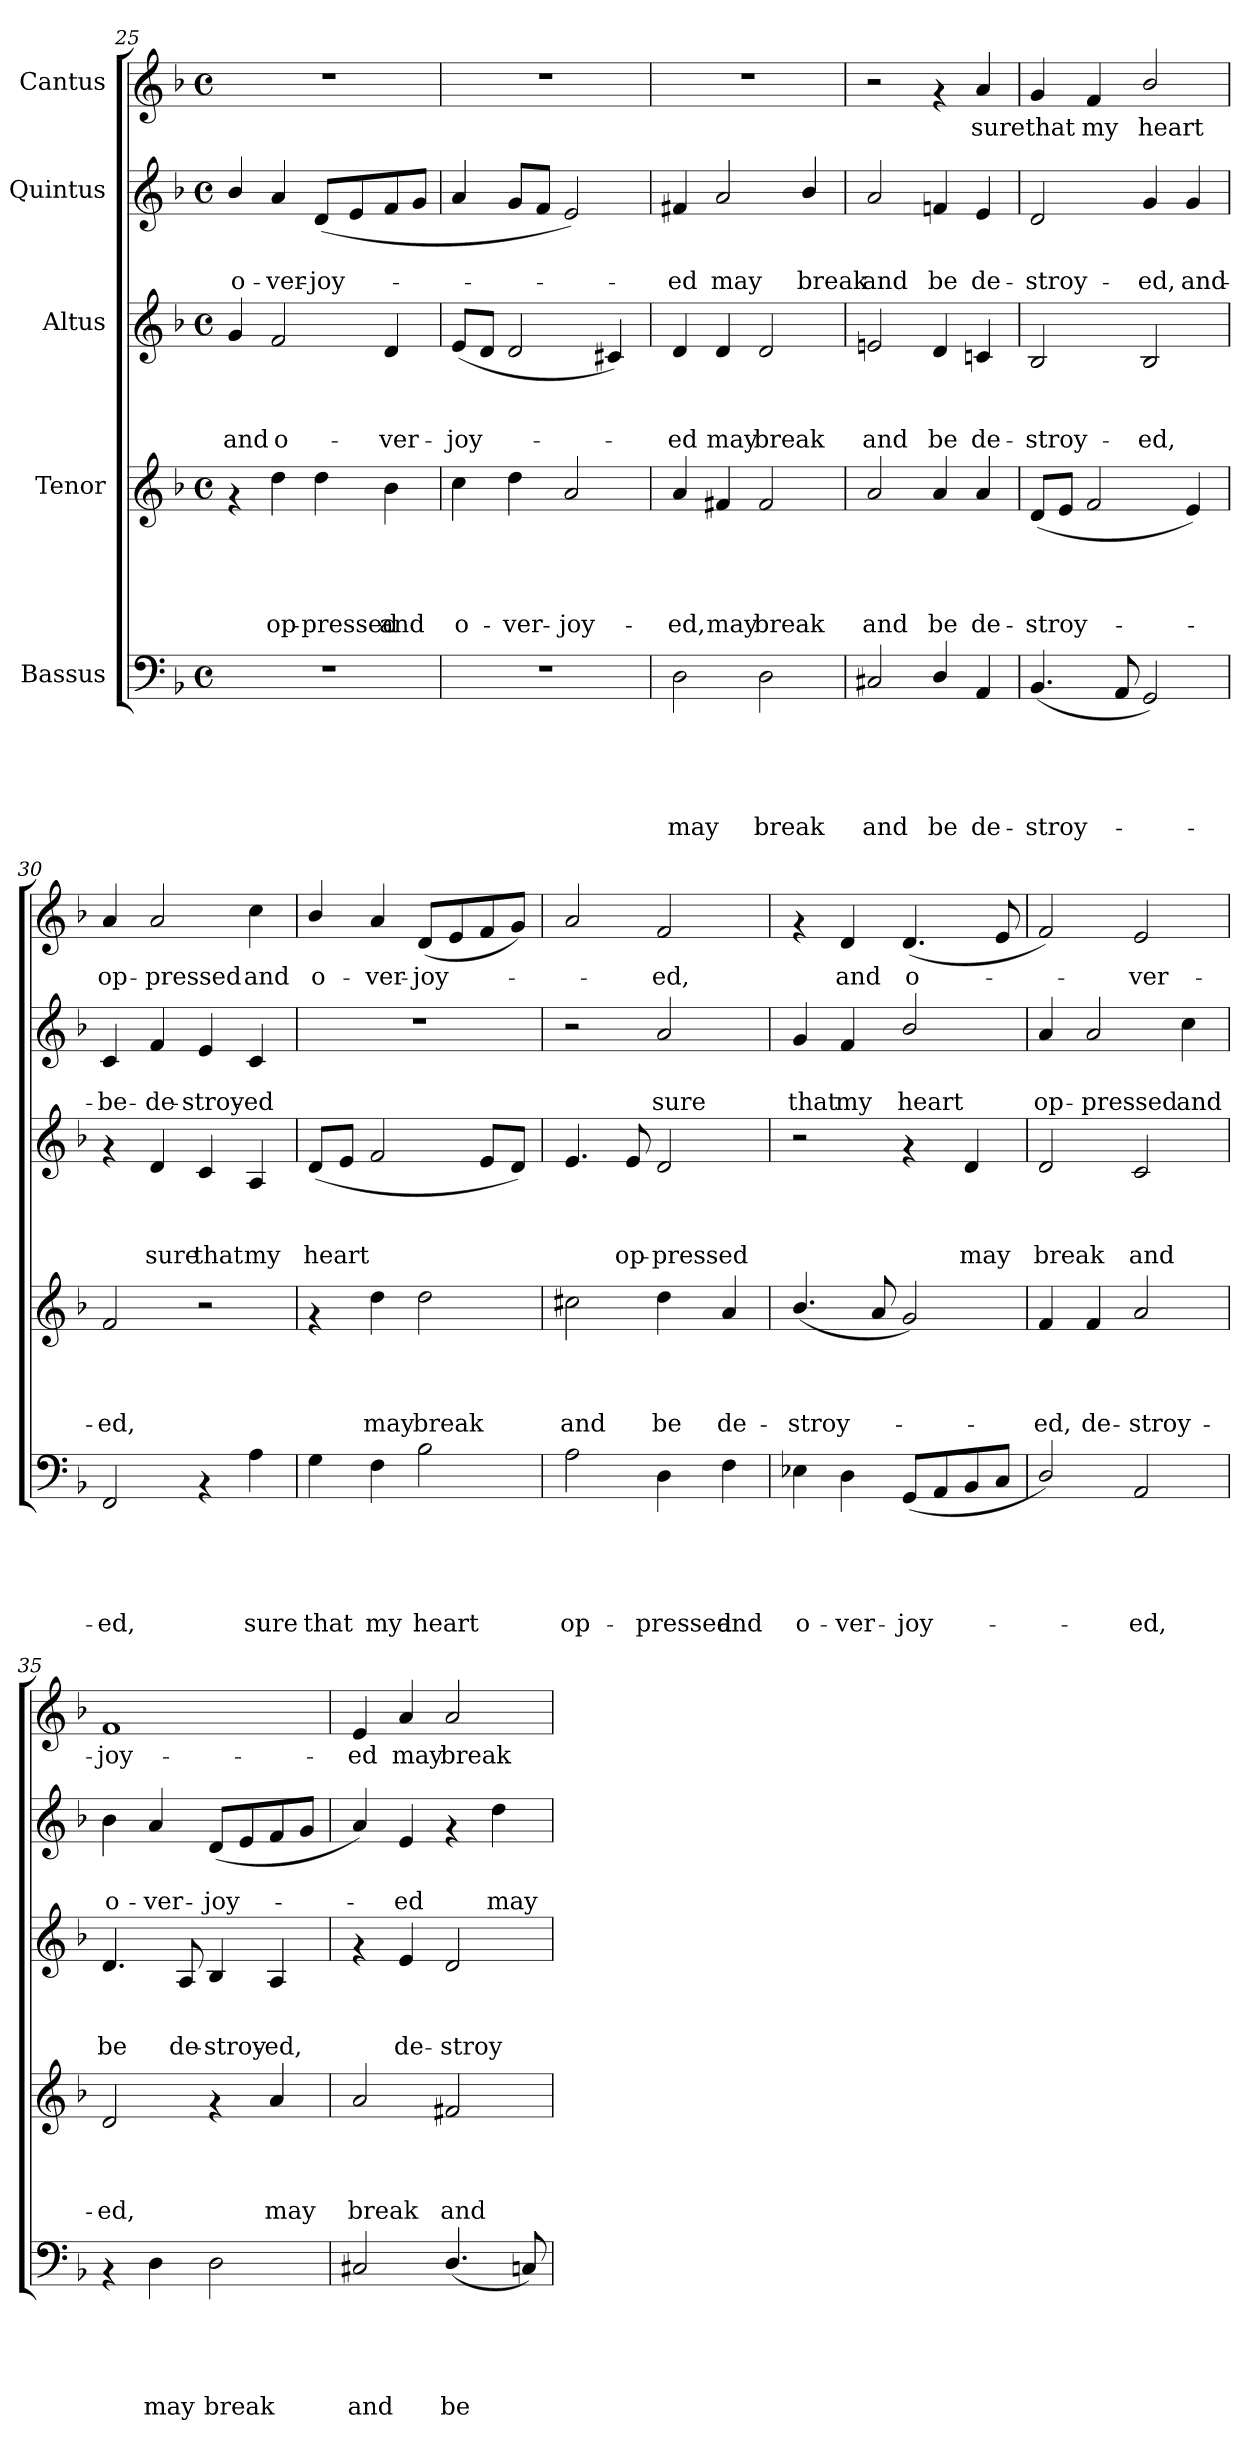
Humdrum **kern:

**kern	**text	**text	**text	**text	**text	**kern	**text	**text	**text	**text	**kern	**text	**text	**text	**kern	**text	**text	**kern	**text
*part5	*part5	*part5	*part5	*part5	*part5	*part4	*part4	*part4	*part4	*part4	*part3	*part3	*part3	*part3	*part2	*part2	*part2	*part1	*part1
*staff5	*staff5	*staff5	*staff5	*staff5	*staff5	*staff4	*staff4	*staff4	*staff4	*staff4	*staff3	*staff3	*staff3	*staff3	*staff2	*staff2	*staff2	*staff1	*staff1
*I"Bassus	*	*	*	*	*	*I"Tenor	*	*	*	*	*I"Altus	*	*	*	*I"Quintus	*	*	*I"Cantus	*
*clefF4	*	*	*	*	*	*clefG2	*	*	*	*	*clefG2	*	*	*	*clefG2	*	*	*clefG2	*
*k[b-]	*	*	*	*	*	*k[b-]	*	*	*	*	*k[b-]	*	*	*	*k[b-]	*	*	*k[b-]	*
*F:	*	*	*	*	*	*F:	*	*	*	*	*F:	*	*	*	*F:	*	*	*F:	*
*M4/4	*	*	*	*	*	*M4/4	*	*	*	*	*M4/4	*	*	*	*M4/4	*	*	*M4/4	*
*met(c)	*	*	*	*	*	*met(c)	*	*	*	*	*met(c)	*	*	*	*met(c)	*	*	*met(c)	*
=25	=25	=25	=25	=25	=25	=25	=25	=25	=25	=25	=25	=25	=25	=25	=25	=25	=25	=25	=25
!	!	!	!	!	!	!	!	!	!	!	!	!	!	!LO:LY:b	!	!	!LO:LY:b	!	!
1r	.	.	.	.	.	4rf	.	.	.	.	4g/	.	.	and	4b-/	.	o-	1r	.
!	!	!	!	!	!	!	!	!	!	!LO:LY:b	!	!	!	!LO:LY:b	!	!	!LO:LY:b	!	!
.	.	.	.	.	.	4dd\	.	.	.	op-	2f/	.	.	o-	4a/	.	-ver-	.	.
!	!	!	!	!	!	!	!	!	!	!LO:LY:b	!	!	!	!	!	!	!LO:LY:b	!	!
.	.	.	.	.	.	4dd\	.	.	.	-pressed	.	.	.	.	(<8d/L	.	-joy-	.	.
.	.	.	.	.	.	.	.	.	.	.	.	.	.	.	8e/	.	.	.	.
!	!	!	!	!	!	!	!	!	!	!LO:LY:b	!	!	!	!LO:LY:b	!	!	!	!	!
.	.	.	.	.	.	4b-\	.	.	.	and	4d/	.	.	-ver-	8f/	.	.	.	.
.	.	.	.	.	.	.	.	.	.	.	.	.	.	.	8g/J	.	.	.	.
=26	=26	=26	=26	=26	=26	=26	=26	=26	=26	=26	=26	=26	=26	=26	=26	=26	=26	=26	=26
!	!	!	!	!	!	!	!	!	!	!LO:LY:b	!	!	!	!LO:LY:b	!	!	!	!	!
1r	.	.	.	.	.	4cc\	.	.	.	o-	(<8e/L	.	.	-joy-	4a/	.	.	1r	.
.	.	.	.	.	.	.	.	.	.	.	8d/J	.	.	.	.	.	.	.	.
!	!	!	!	!	!	!	!	!	!	!LO:LY:b	!	!	!	!	!	!	!	!	!
.	.	.	.	.	.	4dd\	.	.	.	-ver-	2d/	.	.	.	8g/L	.	.	.	.
.	.	.	.	.	.	.	.	.	.	.	.	.	.	.	8f/J	.	.	.	.
!	!	!	!	!	!	!	!	!	!	!LO:LY:b	!	!	!	!	!	!	!	!	!
.	.	.	.	.	.	2a/	.	.	.	-joy-	.	.	.	.	2e/)	.	.	.	.
.	.	.	.	.	.	.	.	.	.	.	4c#X/)	.	.	.	.	.	.	.	.
!!LO:PB:g=z
=27	=27	=27	=27	=27	=27	=27	=27	=27	=27	=27	=27	=27	=27	=27	=27	=27	=27	=27	=27
!	!	!	!	!	!LO:LY:b	!	!	!	!	!LO:LY:b	!	!	!	!LO:LY:b	!	!	!LO:LY:b	!	!
2D\	.	.	.	.	may	4a/	.	.	.	-ed,	4d/	.	.	-ed	4f#X/	.	-ed	1r	.
!	!	!	!	!	!	!	!	!	!	!LO:LY:b	!	!	!	!LO:LY:b	!	!	!LO:LY:b	!	!
.	.	.	.	.	.	4f#X/	.	.	.	may	4d/	.	.	may	2a/	.	may	.	.
!	!	!	!	!	!LO:LY:b	!	!	!	!	!LO:LY:b	!	!	!	!LO:LY:b	!	!	!	!	!
2D\	.	.	.	.	break	2f#/	.	.	.	break	2d/	.	.	break	.	.	.	.	.
!	!	!	!	!	!	!	!	!	!	!	!	!	!	!	!	!	!LO:LY:b	!	!
.	.	.	.	.	.	.	.	.	.	.	.	.	.	.	4b-/	.	break	.	.
=28	=28	=28	=28	=28	=28	=28	=28	=28	=28	=28	=28	=28	=28	=28	=28	=28	=28	=28	=28
!	!	!	!	!	!LO:LY:b	!	!	!	!	!LO:LY:b	!	!	!	!LO:LY:b	!	!	!LO:LY:b	!	!
2C#X/	.	.	.	.	and	2a/	.	.	.	and	2en/	.	.	and	2a/	.	and	2r	.
!	!	!	!	!	!LO:LY:b	!	!	!	!	!LO:LY:b	!	!	!	!LO:LY:b	!	!	!LO:LY:b	!	!
4D/	.	.	.	.	be	4a/	.	.	.	be	4d/	.	.	be	4fn/	.	be	4rf	.
!	!	!	!	!	!LO:LY:b	!	!	!	!	!LO:LY:b	!	!	!	!LO:LY:b	!	!	!LO:LY:b	!	!LO:LY:b
4AA/	.	.	.	.	de-	4a/	.	.	.	de-	4cn/	.	.	de-	4e/	.	de-	4a/	sure
=29	=29	=29	=29	=29	=29	=29	=29	=29	=29	=29	=29	=29	=29	=29	=29	=29	=29	=29	=29
!	!	!	!	!	!LO:LY:b	!	!	!	!	!LO:LY:b	!	!	!	!LO:LY:b	!	!	!LO:LY:b	!	!LO:LY:b
(<4.BB-/	.	.	.	.	-stroy-	(<8d/L	.	.	.	-stroy-	2B-/	.	.	-stroy-	2d/	.	-stroy-	4g/	that
.	.	.	.	.	.	8e/J	.	.	.	.	.	.	.	.	.	.	.	.	.
!	!	!	!	!	!	!	!	!	!	!	!	!	!	!	!	!	!	!	!LO:LY:b
.	.	.	.	.	.	2f/	.	.	.	.	.	.	.	.	.	.	.	4f/	my
8AA/	.	.	.	.	.	.	.	.	.	.	.	.	.	.	.	.	.	.	.
!	!	!	!	!	!	!	!	!	!	!	!	!	!	!LO:LY:b	!	!	!LO:LY:b	!	!LO:LY:b
2GG/)	.	.	.	.	.	.	.	.	.	.	2B-/	.	.	-ed,	4g/	.	-ed,	2b-/	heart
!	!	!	!	!	!	!	!	!	!	!	!	!	!	!	!	!	!LO:LY:b	!	!
.	.	.	.	.	.	4e/)	.	.	.	.	.	.	.	.	4g/	.	and-	.	.
=30	=30	=30	=30	=30	=30	=30	=30	=30	=30	=30	=30	=30	=30	=30	=30	=30	=30	=30	=30
!	!	!	!	!	!LO:LY:b	!	!	!	!	!LO:LY:b	!	!	!	!	!	!	!LO:LY:b	!	!LO:LY:b
2FF/	.	.	.	.	-ed,	2f/	.	.	.	-ed,	4rf	.	.	.	4c/	.	-be-	4a/	op-
!	!	!	!	!	!	!	!	!	!	!	!	!	!	!LO:LY:b	!	!	!LO:LY:b	!	!LO:LY:b
.	.	.	.	.	.	.	.	.	.	.	4d/	.	.	sure	4f/	.	-de-	2a/	-pressed
!	!	!	!	!	!	!	!	!	!	!	!	!	!	!LO:LY:b	!	!	!LO:LY:b	!	!
4rAA	.	.	.	.	.	2r	.	.	.	.	4c/	.	.	that	4e/	.	-stroy-	.	.
!	!	!	!	!	!LO:LY:b	!	!	!	!	!	!	!	!	!LO:LY:b	!	!	!LO:LY:b	!	!LO:LY:b
4A\	.	.	.	.	sure	.	.	.	.	.	4A/	.	.	my	4c/	.	-ed	4cc\	and
=31	=31	=31	=31	=31	=31	=31	=31	=31	=31	=31	=31	=31	=31	=31	=31	=31	=31	=31	=31
!	!	!	!	!	!LO:LY:b	!	!	!	!	!	!	!	!	!LO:LY:b	!	!	!	!	!LO:LY:b
4G\	.	.	.	.	that	4rf	.	.	.	.	(<8d/L	.	.	heart	1r	.	.	4b-/	o-
.	.	.	.	.	.	.	.	.	.	.	8e/J	.	.	.	.	.	.	.	.
!	!	!	!	!	!LO:LY:b	!	!	!	!	!LO:LY:b	!	!	!	!	!	!	!	!	!LO:LY:b
4F\	.	.	.	.	my	4dd\	.	.	.	may	2f/	.	.	.	.	.	.	4a/	-ver-
!	!	!	!	!	!LO:LY:b	!	!	!	!	!LO:LY:b	!	!	!	!	!	!	!	!	!LO:LY:b
2B-\	.	.	.	.	heart	2dd\	.	.	.	break	.	.	.	.	.	.	.	(<8d/L	-joy-
.	.	.	.	.	.	.	.	.	.	.	.	.	.	.	.	.	.	8e/	.
.	.	.	.	.	.	.	.	.	.	.	8e/L	.	.	.	.	.	.	8f/	.
.	.	.	.	.	.	.	.	.	.	.	8d/J)	.	.	.	.	.	.	8g/J)	.
!!LO:PB:g=z
=32	=32	=32	=32	=32	=32	=32	=32	=32	=32	=32	=32	=32	=32	=32	=32	=32	=32	=32	=32
!	!	!	!	!	!LO:LY:b	!	!	!	!	!LO:LY:b	!	!	!	!	!	!	!	!	!
2A\	.	.	.	.	op-	2cc#X\	.	.	.	and	4.e/	.	.	.	2r	.	.	2a/	.
!	!	!	!	!	!	!	!	!	!	!	!	!	!	!LO:LY:b	!	!	!	!	!
.	.	.	.	.	.	.	.	.	.	.	8e/	.	.	op-	.	.	.	.	.
!	!	!	!	!	!LO:LY:b	!	!	!	!	!LO:LY:b	!	!	!	!LO:LY:b	!	!	!LO:LY:b	!	!LO:LY:b
4D\	.	.	.	.	-pressed	4dd\	.	.	.	be	2d/	.	.	-pressed	2a/	.	sure	2f/	-ed,
!	!	!	!	!	!LO:LY:b	!	!	!	!	!LO:LY:b	!	!	!	!	!	!	!	!	!
4F\	.	.	.	.	and	4a/	.	.	.	de-	.	.	.	.	.	.	.	.	.
=33	=33	=33	=33	=33	=33	=33	=33	=33	=33	=33	=33	=33	=33	=33	=33	=33	=33	=33	=33
!	!	!	!	!	!LO:LY:b	!	!	!	!	!LO:LY:b	!	!	!	!	!	!	!LO:LY:b	!	!
4E-X\	.	.	.	.	o-	(<4.b-/	.	.	.	-stroy-	2r	.	.	.	4g/	.	that	4rf	.
!	!	!	!	!	!LO:LY:b	!	!	!	!	!	!	!	!	!	!	!	!LO:LY:b	!	!LO:LY:b
4D\	.	.	.	.	-ver-	.	.	.	.	.	.	.	.	.	4f/	.	my	4d/	and
.	.	.	.	.	.	8a/	.	.	.	.	.	.	.	.	.	.	.	.	.
!	!	!	!	!	!LO:LY:b	!	!	!	!	!	!	!	!	!	!	!	!LO:LY:b	!	!LO:LY:b
(<8GG/L	.	.	.	.	-joy-	2g/)	.	.	.	.	4rf	.	.	.	2b-/	.	heart	(<4.d/	o-
8AA/	.	.	.	.	.	.	.	.	.	.	.	.	.	.	.	.	.	.	.
!	!	!	!	!	!	!	!	!	!	!	!	!	!	!LO:LY:b	!	!	!	!	!
8BB-/	.	.	.	.	.	.	.	.	.	.	4d/	.	.	may	.	.	.	.	.
8C/J	.	.	.	.	.	.	.	.	.	.	.	.	.	.	.	.	.	8e/	.
=34	=34	=34	=34	=34	=34	=34	=34	=34	=34	=34	=34	=34	=34	=34	=34	=34	=34	=34	=34
!	!	!	!	!	!	!	!	!	!	!LO:LY:b	!	!	!	!LO:LY:b	!	!	!LO:LY:b	!	!
2D/)	.	.	.	.	.	4f/	.	.	.	-ed,	2d/	.	.	break	4a/	.	op-	2f/)	.
!	!	!	!	!	!	!	!	!	!	!LO:LY:b	!	!	!	!	!	!	!LO:LY:b	!	!
.	.	.	.	.	.	4f/	.	.	.	de-	.	.	.	.	2a/	.	-pressed	.	.
!	!	!	!	!	!LO:LY:b	!	!	!	!	!LO:LY:b	!	!	!	!LO:LY:b	!	!	!	!	!LO:LY:b
2AA/	.	.	.	.	-ed,	2a/	.	.	.	-stroy-	2c/	.	.	and	.	.	.	2e/	-ver-
!	!	!	!	!	!	!	!	!	!	!	!	!	!	!	!	!	!LO:LY:b	!	!
.	.	.	.	.	.	.	.	.	.	.	.	.	.	.	4cc\	.	and	.	.
=35	=35	=35	=35	=35	=35	=35	=35	=35	=35	=35	=35	=35	=35	=35	=35	=35	=35	=35	=35
!	!	!	!	!	!	!	!	!	!	!LO:LY:b	!	!	!	!LO:LY:b	!	!	!LO:LY:b	!	!LO:LY:b
4rAA	.	.	.	.	.	2d/	.	.	.	-ed,	4.d/	.	.	be	4b-\	.	o-	1f	-joy-
!	!	!	!	!	!LO:LY:b	!	!	!	!	!	!	!	!	!	!	!	!LO:LY:b	!	!
4D\	.	.	.	.	may	.	.	.	.	.	.	.	.	.	4a/	.	-ver-	.	.
!	!	!	!	!	!	!	!	!	!	!	!	!	!	!LO:LY:b	!	!	!	!	!
.	.	.	.	.	.	.	.	.	.	.	8A/	.	.	de-	.	.	.	.	.
!	!	!	!	!	!LO:LY:b	!	!	!	!	!	!	!	!	!LO:LY:b	!	!	!LO:LY:b	!	!
2D\	.	.	.	.	break	4rf	.	.	.	.	4B-/	.	.	-stroy-	(<8d/L	.	-joy-	.	.
.	.	.	.	.	.	.	.	.	.	.	.	.	.	.	8e/	.	.	.	.
!	!	!	!	!	!	!	!	!	!	!LO:LY:b	!	!	!	!LO:LY:b	!	!	!	!	!
.	.	.	.	.	.	4a/	.	.	.	may	4A/	.	.	-ed,	8f/	.	.	.	.
.	.	.	.	.	.	.	.	.	.	.	.	.	.	.	8g/J	.	.	.	.
=36	=36	=36	=36	=36	=36	=36	=36	=36	=36	=36	=36	=36	=36	=36	=36	=36	=36	=36	=36
!	!	!	!	!	!LO:LY:b	!	!	!	!	!LO:LY:b	!	!	!	!	!	!	!	!	!LO:LY:b
2C#X/	.	.	.	.	and	2a/	.	.	.	break	4rf	.	.	.	4a/)	.	.	4e/	-ed
!	!	!	!	!	!	!	!	!	!	!	!	!	!	!LO:LY:b	!	!	!LO:LY:b	!	!LO:LY:b
.	.	.	.	.	.	.	.	.	.	.	4e/	.	.	de-	4e/	.	-ed	4a/	may
!	!	!	!	!	!LO:LY:b	!	!	!	!	!LO:LY:b	!	!	!	!LO:LY:b	!	!	!	!	!LO:LY:b
(<4.D/	.	.	.	.	be	2f#X/	.	.	.	and	2d/	.	.	-stroy-	4rf	.	.	2a/	break
!	!	!	!	!	!	!	!	!	!	!	!	!	!	!	!	!	!LO:LY:b	!	!
.	.	.	.	.	.	.	.	.	.	.	.	.	.	.	4dd\	.	may	.	.
8Cn/)	.	.	.	.	.	.	.	.	.	.	.	.	.	.	.	.	.	.	.
=	=	=	=	=	=	=	=	=	=	=	=	=	=	=	=	=	=	=	=
*-	*-	*-	*-	*-	*-	*-	*-	*-	*-	*-	*-	*-	*-	*-	*-	*-	*-	*-	*-
